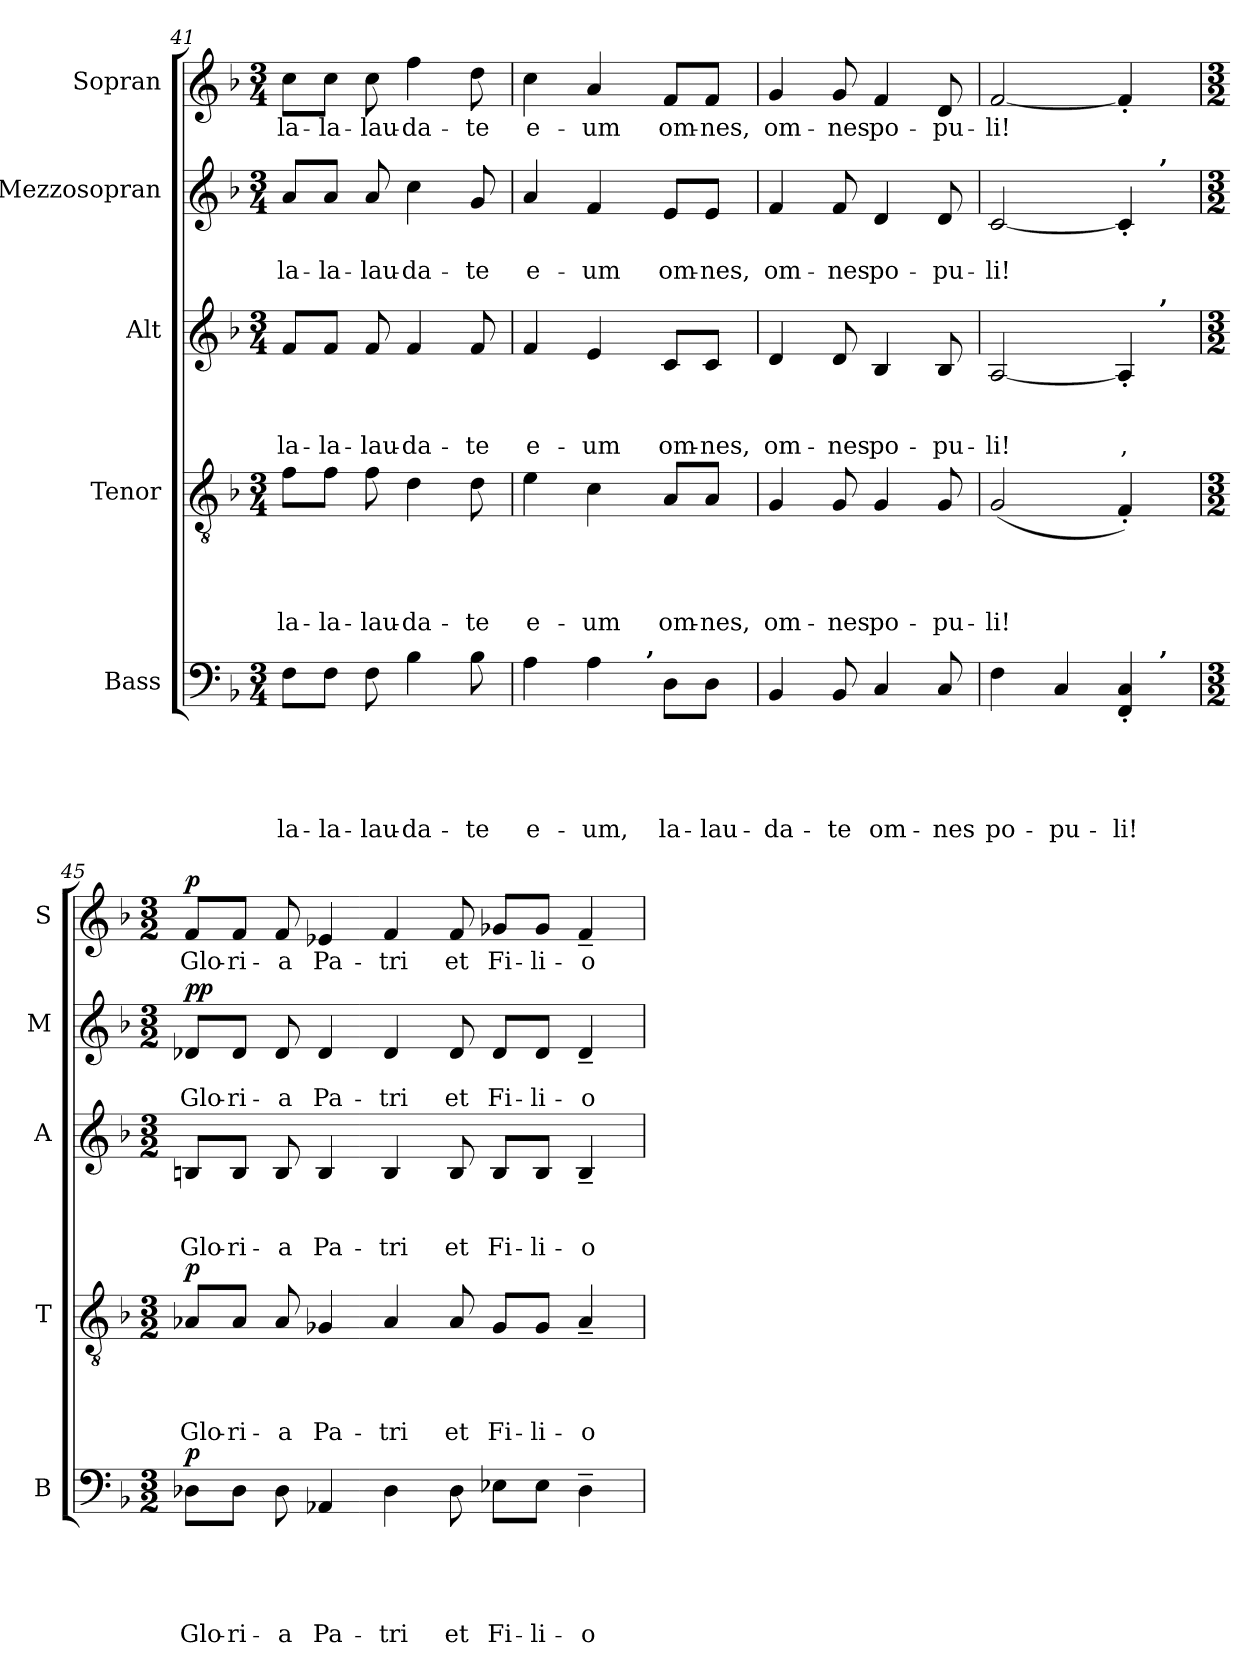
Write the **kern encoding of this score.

**kern	**text	**text	**text	**text	**text	**dynam	**kern	**text	**text	**text	**text	**dynam	**kern	**text	**text	**text	**kern	**text	**text	**dynam	**kern	**text	**dynam
*part5	*part5	*part5	*part5	*part5	*part5	*part5	*part4	*part4	*part4	*part4	*part4	*part4	*part3	*part3	*part3	*part3	*part2	*part2	*part2	*part2	*part1	*part1	*part1
*staff5	*staff5	*staff5	*staff5	*staff5	*staff5	*staff5	*staff4	*staff4	*staff4	*staff4	*staff4	*staff4	*staff3	*staff3	*staff3	*staff3	*staff2	*staff2	*staff2	*staff2	*staff1	*staff1	*staff1
*I"Bass	*	*	*	*	*	*	*I"Tenor	*	*	*	*	*	*I"Alt	*	*	*	*I"Mezzosopran	*	*	*	*I"Sopran	*	*
*I'B	*	*	*	*	*	*	*I'T	*	*	*	*	*	*I'A	*	*	*	*I'M	*	*	*	*I'S	*	*
!!LO:PB:g=z
*clefF4	*	*	*	*	*	*	*clefGv2	*	*	*	*	*	*clefG2	*	*	*	*clefG2	*	*	*	*clefG2	*	*
*k[b-]	*	*	*	*	*	*	*k[b-]	*	*	*	*	*	*k[b-]	*	*	*	*k[b-]	*	*	*	*k[b-]	*	*
*F:	*	*	*	*	*	*	*F:	*	*	*	*	*	*F:	*	*	*	*F:	*	*	*	*F:	*	*
*M3/4	*	*	*	*	*	*	*M3/4	*	*	*	*	*	*M3/4	*	*	*	*M3/4	*	*	*	*M3/4	*	*
=41	=41	=41	=41	=41	=41	=41	=41	=41	=41	=41	=41	=41	=41	=41	=41	=41	=41	=41	=41	=41	=41	=41	=41
!	!	!	!	!	!LO:LY:b	!	!	!	!	!	!LO:LY:b	!	!	!	!	!LO:LY:b	!	!	!LO:LY:b	!	!	!LO:LY:b	!
8F\L	.	.	.	.	-la-	.	8f\L	.	.	.	-la-	.	8f/L	.	.	la-	8a/L	.	la-	.	8cc\L	la-	.
!	!	!	!	!	!LO:LY:b	!	!	!	!	!	!LO:LY:b	!	!	!	!	!LO:LY:b	!	!	!LO:LY:b	!	!	!LO:LY:b	!
8F\J	.	.	.	.	-la-	.	8f\J	.	.	.	-la-	.	8f/J	.	.	-la-	8a/J	.	-la-	.	8cc\J	-la-	.
!	!	!	!	!	!LO:LY:b	!	!	!	!	!	!LO:LY:b	!	!	!	!	!LO:LY:b	!	!	!LO:LY:b	!	!	!LO:LY:b	!
8F\	.	.	.	.	-lau-	.	8f\	.	.	.	-lau-	.	8f/	.	.	-lau-	8a/	.	-lau-	.	8cc\	-lau-	.
!	!	!	!	!	!LO:LY:b	!	!	!	!	!	!LO:LY:b	!	!	!	!	!LO:LY:b	!	!	!LO:LY:b	!	!	!LO:LY:b	!
4B-\	.	.	.	.	-da-	.	4d\	.	.	.	-da-	.	4f/	.	.	-da-	4cc\	.	-da-	.	4ff\	-da-	.
!	!	!	!	!	!LO:LY:b	!	!	!	!	!	!LO:LY:b	!	!	!	!	!LO:LY:b	!	!	!LO:LY:b	!	!	!LO:LY:b	!
8B-\	.	.	.	.	-te	.	8d\	.	.	.	-te	.	8f/	.	.	-te	8g/	.	-te	.	8dd\	-te	.
=42	=42	=42	=42	=42	=42	=42	=42	=42	=42	=42	=42	=42	=42	=42	=42	=42	=42	=42	=42	=42	=42	=42	=42
!	!	!	!	!	!LO:LY:b	!	!	!	!	!	!LO:LY:b	!	!	!	!	!LO:LY:b	!	!	!LO:LY:b	!	!	!LO:LY:b	!
*^	*	*	*	*	*	*	*	*	*	*	*	*	*	*	*	*	*	*	*	*	*	*	*
4A\	4...ryy	.	.	.	.	e-	.	4e\	.	.	.	e-	.	4f/	.	.	e-	4a/	.	e-	.	4cc\	e-	.
!	!	!	!	!	!	!LO:LY:b	!	!	!	!	!	!LO:LY:b	!	!	!	!	!LO:LY:b	!	!	!LO:LY:b	!	!	!LO:LY:b	!
4A\	.	.	.	.	.	-um,	.	4c\	.	.	.	-um	.	4e/	.	.	-um	4f/	.	-um	.	4a/	-um	.
!	!LO:TX:a:B:t=,	!	!	!	!	!	!	!	!	!	!	!	!	!	!	!	!	!	!	!	!	!	!	!
.	4ryy	.	.	.	.	.	.	.	.	.	.	.	.	.	.	.	.	.	.	.	.	.	.	.
!	!	!	!	!	!	!LO:LY:b	!	!	!	!	!	!LO:LY:b	!	!	!	!	!LO:LY:b	!	!	!LO:LY:b	!	!	!LO:LY:b	!
8D\L	.	.	.	.	.	la-	.	8A/L	.	.	.	om-	.	8c/L	.	.	om-	8e/L	.	om-	.	8f/L	om-	.
!	!	!	!	!	!	!LO:LY:b	!	!	!	!	!	!LO:LY:b	!	!	!	!	!LO:LY:b	!	!	!LO:LY:b	!	!	!LO:LY:b	!
8D\J	.	.	.	.	.	-lau-	.	8A/J	.	.	.	-nes,	.	8c/J	.	.	-nes,	8e/J	.	-nes,	.	8f/J	-nes,	.
.	32ryy	.	.	.	.	.	.	.	.	.	.	.	.	.	.	.	.	.	.	.	.	.	.	.
=43	=43	=43	=43	=43	=43	=43	=43	=43	=43	=43	=43	=43	=43	=43	=43	=43	=43	=43	=43	=43	=43	=43	=43	=43
!	!	!	!	!	!	!LO:LY:b	!	!	!	!	!	!LO:LY:b	!	!	!	!	!LO:LY:b	!	!	!LO:LY:b	!	!	!LO:LY:b	!
*v	*v	*	*	*	*	*	*	*	*	*	*	*	*	*	*	*	*	*	*	*	*	*	*	*
4BB-/	.	.	.	.	-da-	.	4G/	.	.	.	om-	.	4d/	.	.	om-	4f/	.	om-	.	4g/	om-	.
!	!	!	!	!	!LO:LY:b	!	!	!	!	!	!LO:LY:b	!	!	!	!	!LO:LY:b	!	!	!LO:LY:b	!	!	!LO:LY:b	!
8BB-/	.	.	.	.	-te	.	8G/	.	.	.	-nes	.	8d/	.	.	-nes	8f/	.	-nes	.	8g/	-nes	.
!	!	!	!	!	!LO:LY:b	!	!	!	!	!	!LO:LY:b	!	!	!	!	!LO:LY:b	!	!	!LO:LY:b	!	!	!LO:LY:b	!
4C/	.	.	.	.	om-	.	4G/	.	.	.	po-	.	4B-/	.	.	po-	4d/	.	po-	.	4f/	po-	.
!	!	!	!	!	!LO:LY:b	!	!	!	!	!	!LO:LY:b	!	!	!	!	!LO:LY:b	!	!	!LO:LY:b	!	!	!LO:LY:b	!
8C/	.	.	.	.	-nes	.	8G/	.	.	.	-pu-	.	8B-/	.	.	-pu-	8d/	.	-pu-	.	8d/	-pu-	.
=44	=44	=44	=44	=44	=44	=44	=44	=44	=44	=44	=44	=44	=44	=44	=44	=44	=44	=44	=44	=44	=44	=44	=44
!	!	!	!	!	!LO:LY:b	!	!	!	!	!	!LO:LY:b	!	!	!	!	!LO:LY:b	!	!	!LO:LY:b	!	!	!LO:LY:b	!
*^	*	*	*	*	*	*	*	*	*	*	*	*	*^	*	*	*	*^	*	*	*	*	*	*
4F\	2ryy	.	.	.	.	po-	.	(<2G/	.	.	.	-li!	.	[<2A/	2ryy	.	.	-li!	[<2c/	2ryy	.	-li!	.	[<2f/	-li!	.
!	!	!	!	!	!	!LO:LY:b	!	!	!	!	!	!	!	!	!	!	!	!	!	!	!	!	!	!	!	!
4C/	.	.	.	.	.	-pu-	.	.	.	.	.	.	.	.	.	.	.	.	.	.	.	.	.	.	.	.
!	!	!	!	!	!	!LO:LY:b	!	!	!	!	!	!	!	!	!	!	!	!LO:LY:b	!	!	!	!	!	!	!	!
4FF/'< 4C/'<	8ryy	.	.	.	.	-li!	.	4F'</)	.	.	.	.	.	4A'</]	8ryy	.	.	,	4c'</]	8ryy	.	.	.	4f'</]	.	.
!	!	!	!	!	!	!	!	!	!	!	!	!	!	!	!	!	!	!	!	!LO:TX:a:B:t=,	!	!	!	!	!	!
!	!	!	!	!	!	!	!	!	!	!	!	!	!	!	!LO:TX:a:B:t=,	!	!	!	!	!	!	!	!	!	!	!
!	!LO:TX:a:B:t=,	!	!	!	!	!	!	!	!	!	!	!	!	!	!	!	!	!	!	!	!	!	!	!	!	!
.	8ryy	.	.	.	.	.	.	.	.	.	.	.	.	.	8ryy	.	.	.	.	8ryy	.	.	.	.	.	.
*	*	*	*	*	*	*	*	*	*	*	*	*	*	*v	*v	*	*	*	*	*	*	*	*	*	*	*
*v	*v	*	*	*	*	*	*	*	*	*	*	*	*	*	*	*	*	*v	*v	*	*	*	*	*	*
!!LO:LB:g=z
=45	=45	=45	=45	=45	=45	=45	=45	=45	=45	=45	=45	=45	=45	=45	=45	=45	=45	=45	=45	=45	=45	=45	=45
*M3/2	*	*	*	*	*	*	*M3/2	*	*	*	*	*	*M3/2	*	*	*	*M3/2	*	*	*	*M3/2	*	*
*^	*	*	*	*	*	*	*	*	*	*	*	*	*^	*	*	*	*^	*	*	*	*	*	*
!	!	!	!	!	!	!LO:LY:b	!LO:DY:a	!	!	!	!	!LO:LY:b	!LO:DY:a	!	!	!	!	!LO:LY:b	!	!	!	!LO:LY:b	!LO:DY:a	!	!LO:LY:b	!
!	!	!	!	!	!	!	!	!	!	!	!	!	!	!	!	!	!	!	!	!	!	!	!LO:DY:n=1:b	!	!	!LO:DY:a
*	*	*	*	*	*	*	*	*	*	*	*	*	*	*v	*v	*	*	*	*	*	*	*	*	*	*	*
*v	*v	*	*	*	*	*	*	*	*	*	*	*	*	*	*	*	*	*v	*v	*	*	*	*	*	*
8D-X\L	.	.	.	.	Glo-	p	8A-X/L	.	.	.	Glo-	p	8Bn/L	.	.	Glo-	8d-X/L	.	Glo-	p p	8f/L	Glo-	p
!	!	!	!	!	!LO:LY:b	!	!	!	!	!	!LO:LY:b	!	!	!	!	!LO:LY:b	!	!	!LO:LY:b	!	!	!LO:LY:b	!
8D-\J	.	.	.	.	-ri-	.	8A-/J	.	.	.	-ri-	.	8B/J	.	.	-ri-	8d-/J	.	-ri-	.	8f/J	-ri-	.
!	!	!	!	!	!LO:LY:b	!	!	!	!	!	!LO:LY:b	!	!	!	!	!LO:LY:b	!	!	!LO:LY:b	!	!	!LO:LY:b	!
8D-\	.	.	.	.	-a	.	8A-/	.	.	.	-a	.	8B/	.	.	-a	8d-/	.	-a	.	8f/	-a	.
!	!	!	!	!	!LO:LY:b	!	!	!	!	!	!LO:LY:b	!	!	!	!	!LO:LY:b	!	!	!LO:LY:b	!	!	!LO:LY:b	!
4AA-X/	.	.	.	.	Pa-	.	4G-X/	.	.	.	Pa-	.	4B/	.	.	Pa-	4d-/	.	Pa-	.	4e-X/	Pa-	.
!	!	!	!	!	!LO:LY:b	!	!	!	!	!	!LO:LY:b	!	!	!	!	!LO:LY:b	!	!	!LO:LY:b	!	!	!LO:LY:b	!
4D-\	.	.	.	.	-tri	.	4A-/	.	.	.	-tri	.	4B/	.	.	-tri	4d-/	.	-tri	.	4f/	-tri	.
!	!	!	!	!	!LO:LY:b	!	!	!	!	!	!LO:LY:b	!	!	!	!	!LO:LY:b	!	!	!LO:LY:b	!	!	!LO:LY:b	!
8D-\	.	.	.	.	et	.	8A-/	.	.	.	et	.	8B/	.	.	et	8d-/	.	et	.	8f/	et	.
!	!	!	!	!	!LO:LY:b	!	!	!	!	!	!LO:LY:b	!	!	!	!	!LO:LY:b	!	!	!LO:LY:b	!	!	!LO:LY:b	!
8E-X\L	.	.	.	.	Fi-	.	8G-/L	.	.	.	Fi-	.	8B/L	.	.	Fi-	8d-/L	.	Fi-	.	8g-X/L	Fi-	.
!	!	!	!	!	!LO:LY:b	!	!	!	!	!	!LO:LY:b	!	!	!	!	!LO:LY:b	!	!	!LO:LY:b	!	!	!LO:LY:b	!
8E-\J	.	.	.	.	-li-	.	8G-/J	.	.	.	-li-	.	8B/J	.	.	-li-	8d-/J	.	-li-	.	8g-/J	-li-	.
!	!	!	!	!	!LO:LY:b	!	!	!	!	!	!LO:LY:b	!	!	!	!	!LO:LY:b	!	!	!LO:LY:b	!	!	!LO:LY:b	!
4D-~>\	.	.	.	.	-o	.	4A-~</	.	.	.	-o	.	4B~</	.	.	-o	4d-~</	.	-o	.	4f~</	-o	.
=	=	=	=	=	=	=	=	=	=	=	=	=	=	=	=	=	=	=	=	=	=	=	=
*-	*-	*-	*-	*-	*-	*-	*-	*-	*-	*-	*-	*-	*-	*-	*-	*-	*-	*-	*-	*-	*-	*-	*-
